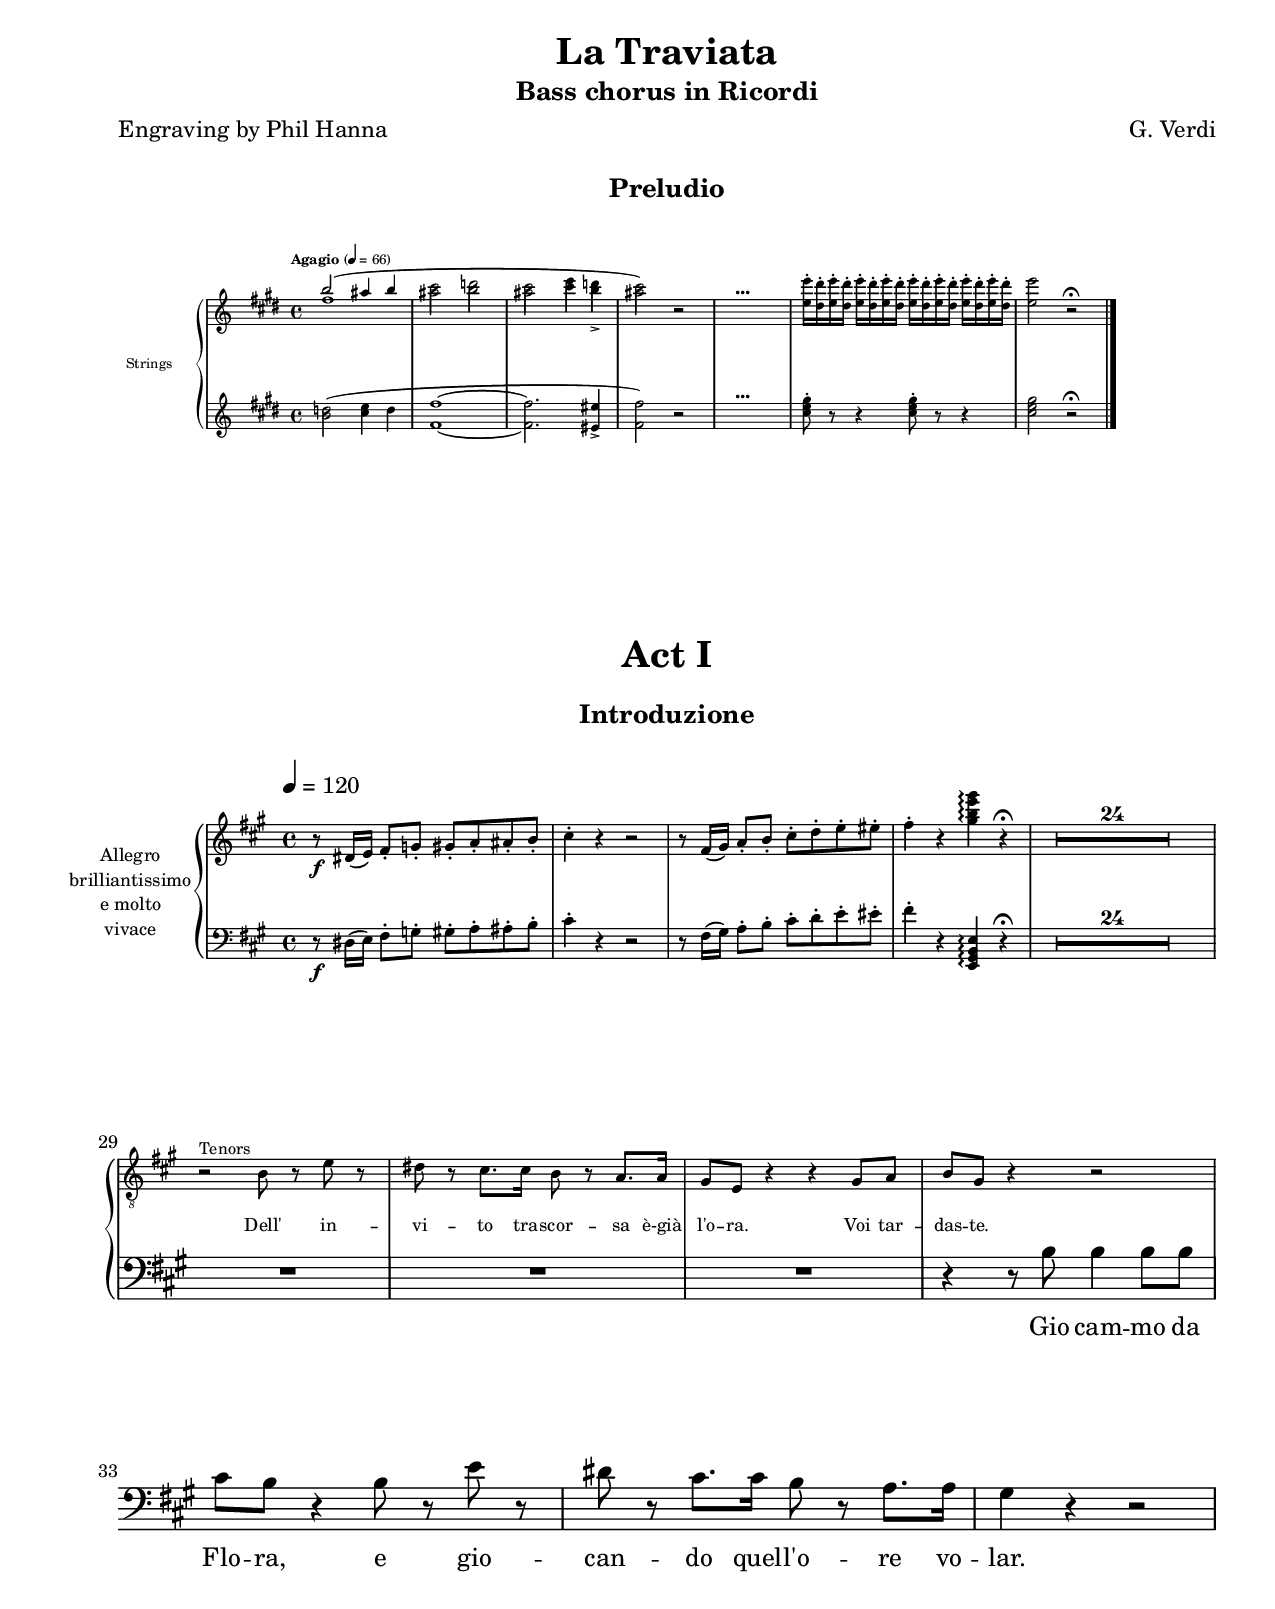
\version "2.22.1"

#(ly:set-option 'midi-extension "mid")

\header {
  title = "La Traviata"
  subtitle = "Bass chorus in Ricordi"
  composer = "G. Verdi"
  poet = \markup \center-column {
    \line {Engraving by Phil Hanna}
    \vspace #1
    \line { }
  }
}

\paper {
  #(set-paper-size "letter")
  top-margin = 1\cm
  left-margin = 2\cm
  right-margin = 1\cm
  ragged-bottom = ##f
  ragged-last-bottom = ##f
  system-system-spacing.basic-distance = #10
  score-system-spacing =
  #'((basic-distance . 10)
     (minimum-distance . 10)
     (padding . 1)
     (stretchability . 10))
  print-page-number = ##f
}

globals = {
  \compressEmptyMeasures
  \override MultiMeasureRest.expand-limit = #2
  \override Score.MetronomeMark.padding = #3
}

morebars = {
  s1 ^\markup {
    \fontsize #3 \bold {...}
  }

}

\markup {
  \fill-line {
    \center-column {
      \line {\large \bold  {Preludio}}
      \vspace #1
      \line { }
    }
  }
}

\score {  
  \new PianoStaff \with { instrumentName = "Strings" }
  <<
    \new Staff {
      \globals
      \key e \major
      \time 4/4
      \clef treble
      <<
        \new Voice \relative c''' {
          \voiceOne
          \tempo Agagio 4=66
          b2 ( ais4 b
          \oneVoice
          cis2 d2
          cis2 e4 d4
          cis2 ) 
          r2
          \morebars
          \repeat unfold 8 {
            <e, e'>16-. <dis dis'>-.
          } 
          <e e'>2 r2 \fermata
          \bar "|."
        }
        \new Voice \relative c'' {
          \voiceTwo
          fis1
          ais2 b2
          ais2 cis4 b->
          ais2 s2
          s1         
        }
      >>
    }
    \new Staff {
      \globals
      \key e \major
      \time 4/4
      \clef bass
      \new Voice \relative c'' {
        \clef treble
        <b d>2 ( <cis e>4 d
        <fis, fis'>1 ~
        q2. <eis eis'>4->
        <fis fis'>2 ) r2
        \morebars
        <cis' e gis>8-. r r4 q8-. r r4
        q2 r2 \fermata
      }
    }
  >>
  \layout {
    %indent = 0
    #(layout-set-staff-size 12)
  }
}


\markup {
  \fill-line {
    \center-column {
      \line { \fontsize #4 \bold "Act I" }
      \vspace #1
      \line { }
    }
  }
}

\markup {
  \fill-line {
    \center-column {
      \line {
        \large \bold {Introduzione}
      }
      \vspace #1
      \line { }
    }
  }
}

\score {
  <<
    \new PianoStaff <<
      %%%%%%%%%%%%%%%%%%%%%%%%%%%%%%%%%%%%%
      % Cue staff
      %%%%%%%%%%%%%%%%%%%%%%%%%%%%%%%%%%%%%
      \new Staff = "cueStaff" \with {
        instrumentName = "Cue voice"
        \magnifyStaff #5/7
      } {
        <<
          \new Voice = "cueVoice" \relative c' {
            \key a \major
            \time 4/4
            s1*4
            s1*24
            \break
            \clef "treble_8"
            r2 ^\markup "Tenors" b8 r e r			|
            dis8 r cis8. cis16 b8 r a8. a16	|
            gis8 e r4 r4 gis8 a8		|
            b8 gis8 r4 r2			|
          }
          \new Lyrics \lyricsto "cueVoice" {
            \lyricmode {
              \set fontSize = #-3
              Dell' in -- vi -- to tra -- scor -- sa è-già l'o -- ra.
              Voi tar -- das -- te.
            }
          }
        >>
      }
    
      %%%%%%%%%%%%%%%%%%%%%%%%%%%%%%%%%%%%%
      % Main - bass voice
      %%%%%%%%%%%%%%%%%%%%%%%%%%%%%%%%%%%%%
      \new Staff = "bassStaff" \with {
        instrumentName = "Bass"
      } {
        <<
          \new Voice = "bassVoice" \relative c' {
            \key a \major
            \time 4/4
            \clef bass
            s1*4
            s1*24
            R1 * 3
            r4 r8 b b4 b8 b
            cis8 b r4 b8 r e r |
            dis8 r cis8. cis16 b8 r a8. a16
            gis4 r r2 |
          }      
          \new Lyrics \lyricsto "bassVoice" {
            \lyricmode {
              \set fontSize = #0
              Gio cam -- mo da Flo -- ra,
              e gio -- can -- do quel -- l'o -- re vo -- lar.
            }
          }
      
        >>
      }

    >>
    
    %%%%%%%%%%%%%%%%%%%%%%%%%%%%%%%%%%%%%
    % Cue notes, mainly orchestra
    %%%%%%%%%%%%%%%%%%%%%%%%%%%%%%%%%%%%%
    \new PianoStaff \with {
      instrumentName = \markup {
        \fontsize #-2
        \center-column {
          \line {Allegro}
          \line {brilliantissimo}
          \line {e molto}
          \line {vivace}
        }
      }
    }
    <<
      %%%%%%%%%%%%%%%%%%%%%%%%%%%%%%%%%%%
      % Orchestra left hand
      %%%%%%%%%%%%%%%%%%%%%%%%%%%%%%%%%%%
      \new Staff \with {
        \magnifyStaff #5/7
      } {
        \globals
        \key a \major
        \time 4/4
        \tempo 4=120
        \clef treble
        \relative c' {
          r8 \f dis16 ( e ) fis8-. g-. gis-. a-. ais-. b-.
          cis4-. r r2
          r8 fis,16 ( gis ) a8-. b-. cis-. d-. e-. eis-.
          fis4-. r <gis b e gis> \arpeggio r4 \fermata
          R1*24
        }
      }
      
      %%%%%%%%%%%%%%%%%%%%%%%%%%%%%%%%%%%
      % Orchestra right hand
      %%%%%%%%%%%%%%%%%%%%%%%%%%%%%%%%%%%
      \new Staff \with {
        \magnifyStaff #5/7
      } {
        \globals
        \key a \major
        \time 4/4
        \clef bass
        \relative c {
          r8 \f dis16 ( e ) fis8-. g-. gis-. a-. ais-. b-.
          cis4-. r r2
          r8 fis,16 ( gis ) a8-. b-. cis-. d-. e-. eis-.
          fis4-. r <e,, gis b e> \arpeggio r4 \fermata
          R1*24
        }
      }
    >>
  >>
  \layout {
    %#(layout-set-staff-size 12)
    \context {
      \Staff
      \RemoveAllEmptyStaves
    }
  }
}

